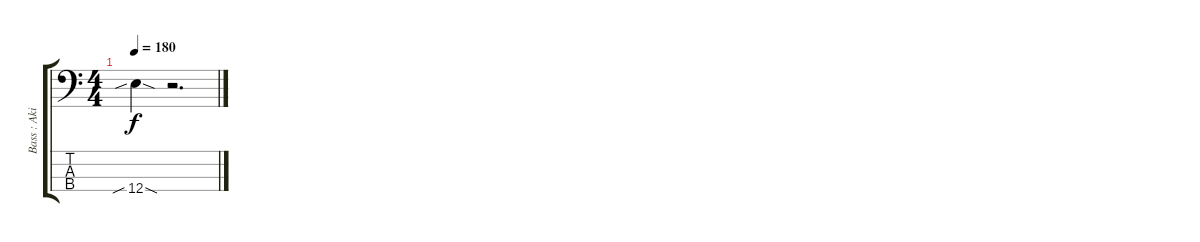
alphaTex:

\track ("Bass : Akiyama Mio - Chan" "Bass : Aki") {instrument electricbasspick}
\staff {score tabs}
\tuning (G2 D2 A1 E1) {hide}
\ts (4 4)
\tempo 180
\clef f4
\ks c
12.4{sib sod}.4{dy f} r.2{d}
